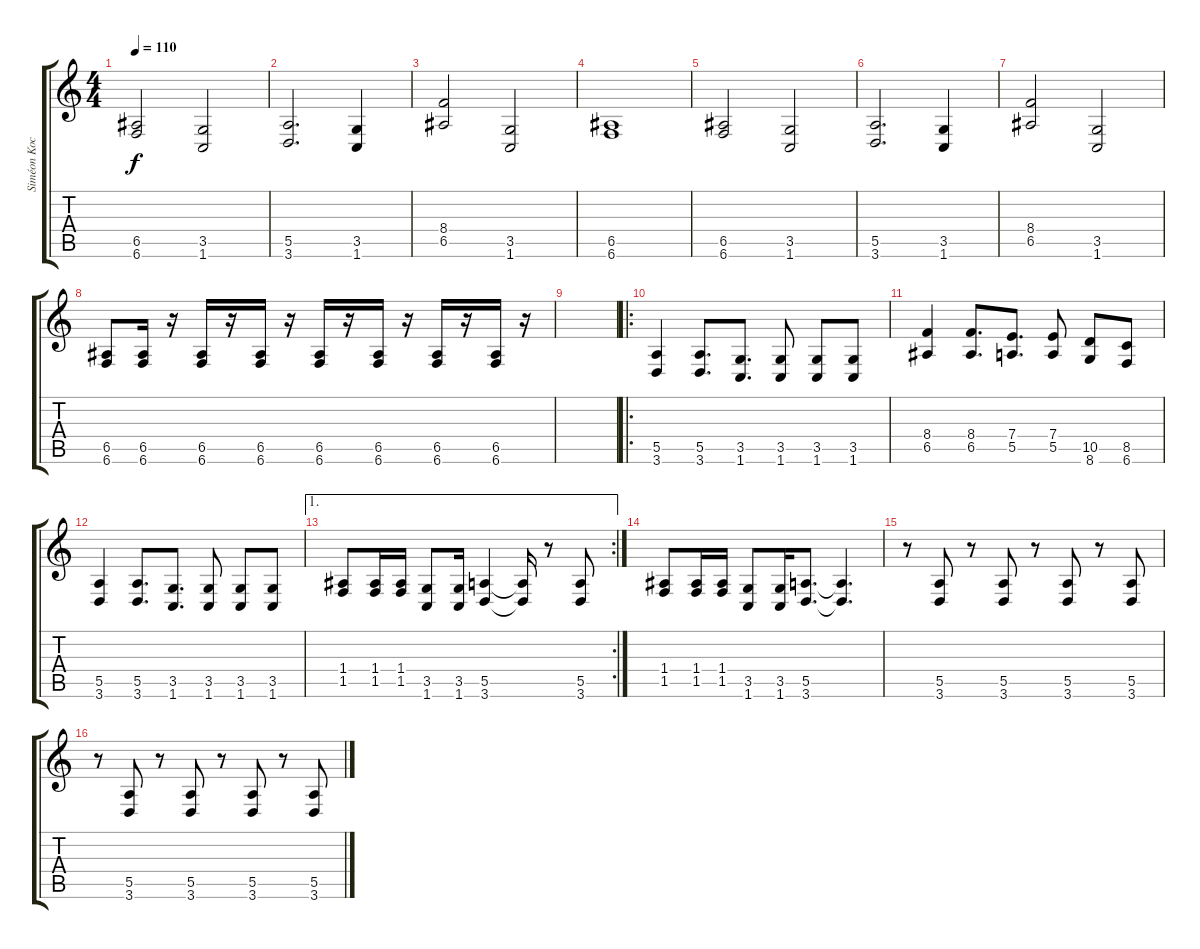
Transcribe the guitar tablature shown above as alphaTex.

\track ("Siméon Koch" "Siméon Koc") {instrument distortionguitar}
\staff {score tabs}
\tuning (B3 Gb3 D3 A2 E2 B1) {hide}
\ts (4 4)
\tempo 110
\clef g2
\ks c
(6.5 6.6).2{dy f} (3.5 1.6).2 |
(5.5 3.6).2{d} (3.5 1.6).4 |
(8.4 6.5).2 (3.5 1.6).2 |
(6.5 6.6).1 |
(6.5 6.6).2 (3.5 1.6).2 |
(5.5 3.6).2{d} (3.5 1.6).4 |
(8.4 6.5).2 (3.5 1.6).2 |
(6.5 6.6).8 (6.5 6.6).16 r.16 (6.5 6.6).16 r.16 (6.5 6.6).16 r.16 (6.5 6.6).16 r.16 (6.5 6.6).16 r.16 (6.5 6.6).16 r.16 (6.5 6.6).16 r.16 |
|
\ro
(5.5 3.6).4 (5.5 3.6).8{d} (3.5 1.6).8{d} (3.5 1.6).8 (3.5 1.6).8 (3.5 1.6).8 |
(8.4 6.5).4 (8.4 6.5).8{d} (7.4 5.5).8{d} (7.4 5.5).8 (10.5 8.6).8 (8.5 6.6).8 |
(5.5 3.6).4 (5.5 3.6).8{d} (3.5 1.6).8{d} (3.5 1.6).8 (3.5 1.6).8 (3.5 1.6).8 |
\ae 1
\rc 2
(1.4 1.5).8 (1.4 1.5).16 (1.4 1.5).16 (3.5 1.6).8 (3.5 1.6).16 (5.5 3.6).4 (5.5{t} 3.6{t}).16 r.8 (5.5 3.6).8 |
(1.4 1.5).8 (1.4 1.5).16 (1.4 1.5).16 (3.5 1.6).8 (3.5 1.6).16 (5.5 3.6).8{d} (5.5{t} 3.6{t}).4{d} |
r.8 (5.5 3.6).8 r.8 (5.5 3.6).8 r.8 (5.5 3.6).8 r.8 (5.5 3.6).8 |
r.8 (5.5 3.6).8 r.8 (5.5 3.6).8 r.8 (5.5 3.6).8 r.8 (5.5 3.6).8
